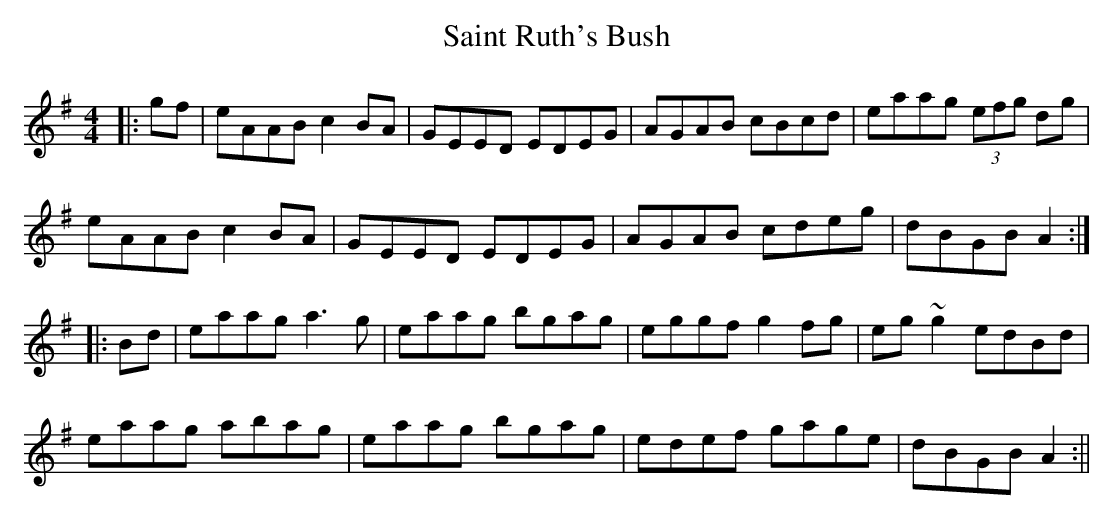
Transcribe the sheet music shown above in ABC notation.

X:1
T: Saint Ruth's Bush
M: 4/4
L: 1/8
K: Ador
|:gf | eAAB c2BA | GEED EDEG | AGAB cBcd | eaag (3efg dg |
eAAB c2BA | GEED EDEG | AGAB cdeg | dBGB A2 :|
|:Bd | eaag a3g | eaag bgag | eggf g2fg | eg~g2 edBd |
eaag abag | eaag bgag | edef gage | dBGB A2 :||
